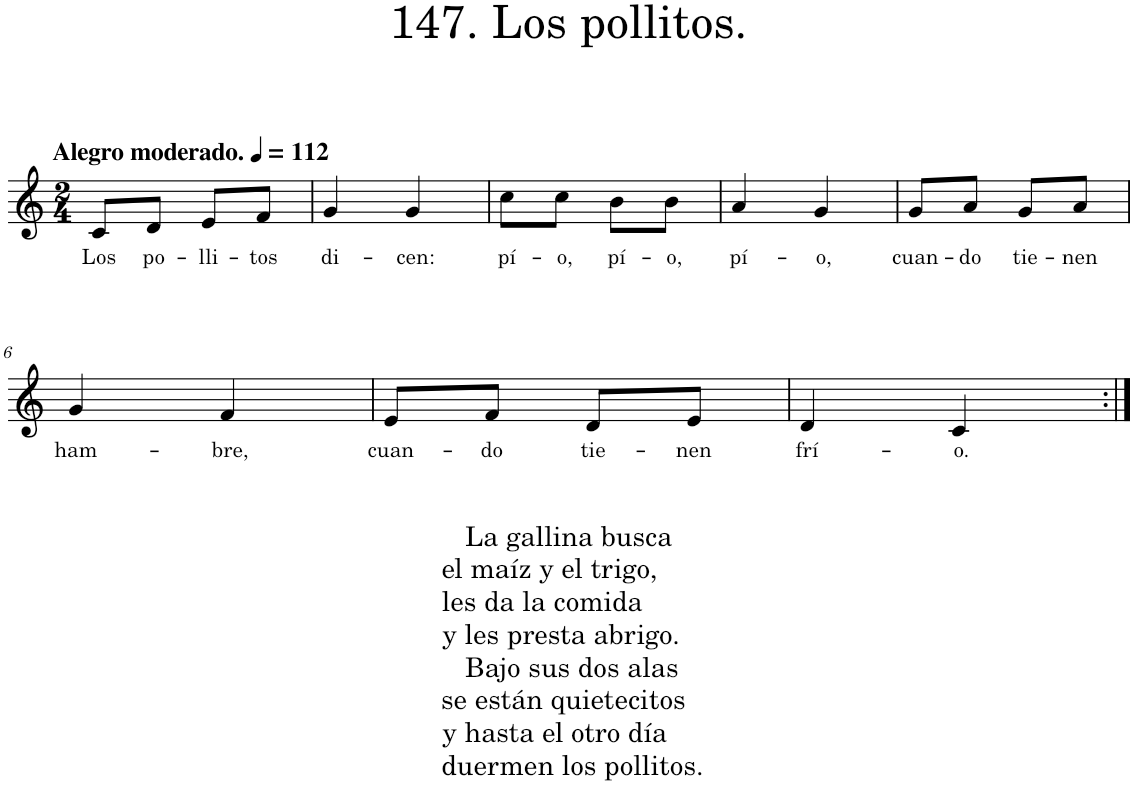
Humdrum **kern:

**kern	**text
*part1	*part1
*staff1	*staff1
*I"Piano	*
*I'Pno.	*
*clefG2	*
*k[]	*
*M2/4	*
*MM112	*
=1	=1
!LO:TX:a:B:t=Alegro moderado.	!
!	!LO:LY:b
8c/L	Los
!	!LO:LY:b
8d/J	po-
!	!LO:LY:b
8e/L	-lli-
!	!LO:LY:b
8f/J	-tos
=2	=2
!	!LO:LY:b
4g/	di-
!	!LO:LY:b
4g/	-cen:
=3	=3
!	!LO:LY:b
8cc\L	pí-
!	!LO:LY:b
8cc\J	-o,
!	!LO:LY:b
8b\L	pí-
!	!LO:LY:b
8b\J	-o,
=4	=4
!	!LO:LY:b
4a/	pí-
!	!LO:LY:b
4g/	-o,
=5	=5
!	!LO:LY:b
8g/L	cuan-
!	!LO:LY:b
8a/J	-do
!	!LO:LY:b
8g/L	tie-
!	!LO:LY:b
8a/J	-nen
!!LO:LB:g=z
=6	=6
!	!LO:LY:b
4g/	ham-
!LO:TX:b:t=La gallina busca	!
!LO:TX:b:t=el maíz y el trigo,	!
!LO:TX:b:t=les da la comida	!
!LO:TX:b:t=y les presta abrigo.	!
!LO:TX:b:t=Bajo sus dos alas	!
!LO:TX:b:t=se están quietecitos	!
!LO:TX:b:t=y hasta el otro día	!
!LO:TX:b:t=duermen los pollitos.	!
!	!LO:LY:b
4f/	-bre,
=7	=7
!	!LO:LY:b
8e/L	cuan-
!	!LO:LY:b
8f/J	-do
!	!LO:LY:b
8d/L	tie-
!	!LO:LY:b
8e/J	-nen
=8	=8
!	!LO:LY:b
4d/	frí-
!	!LO:LY:b
4c/	-o.
=:|!	=:|!
*-	*-
